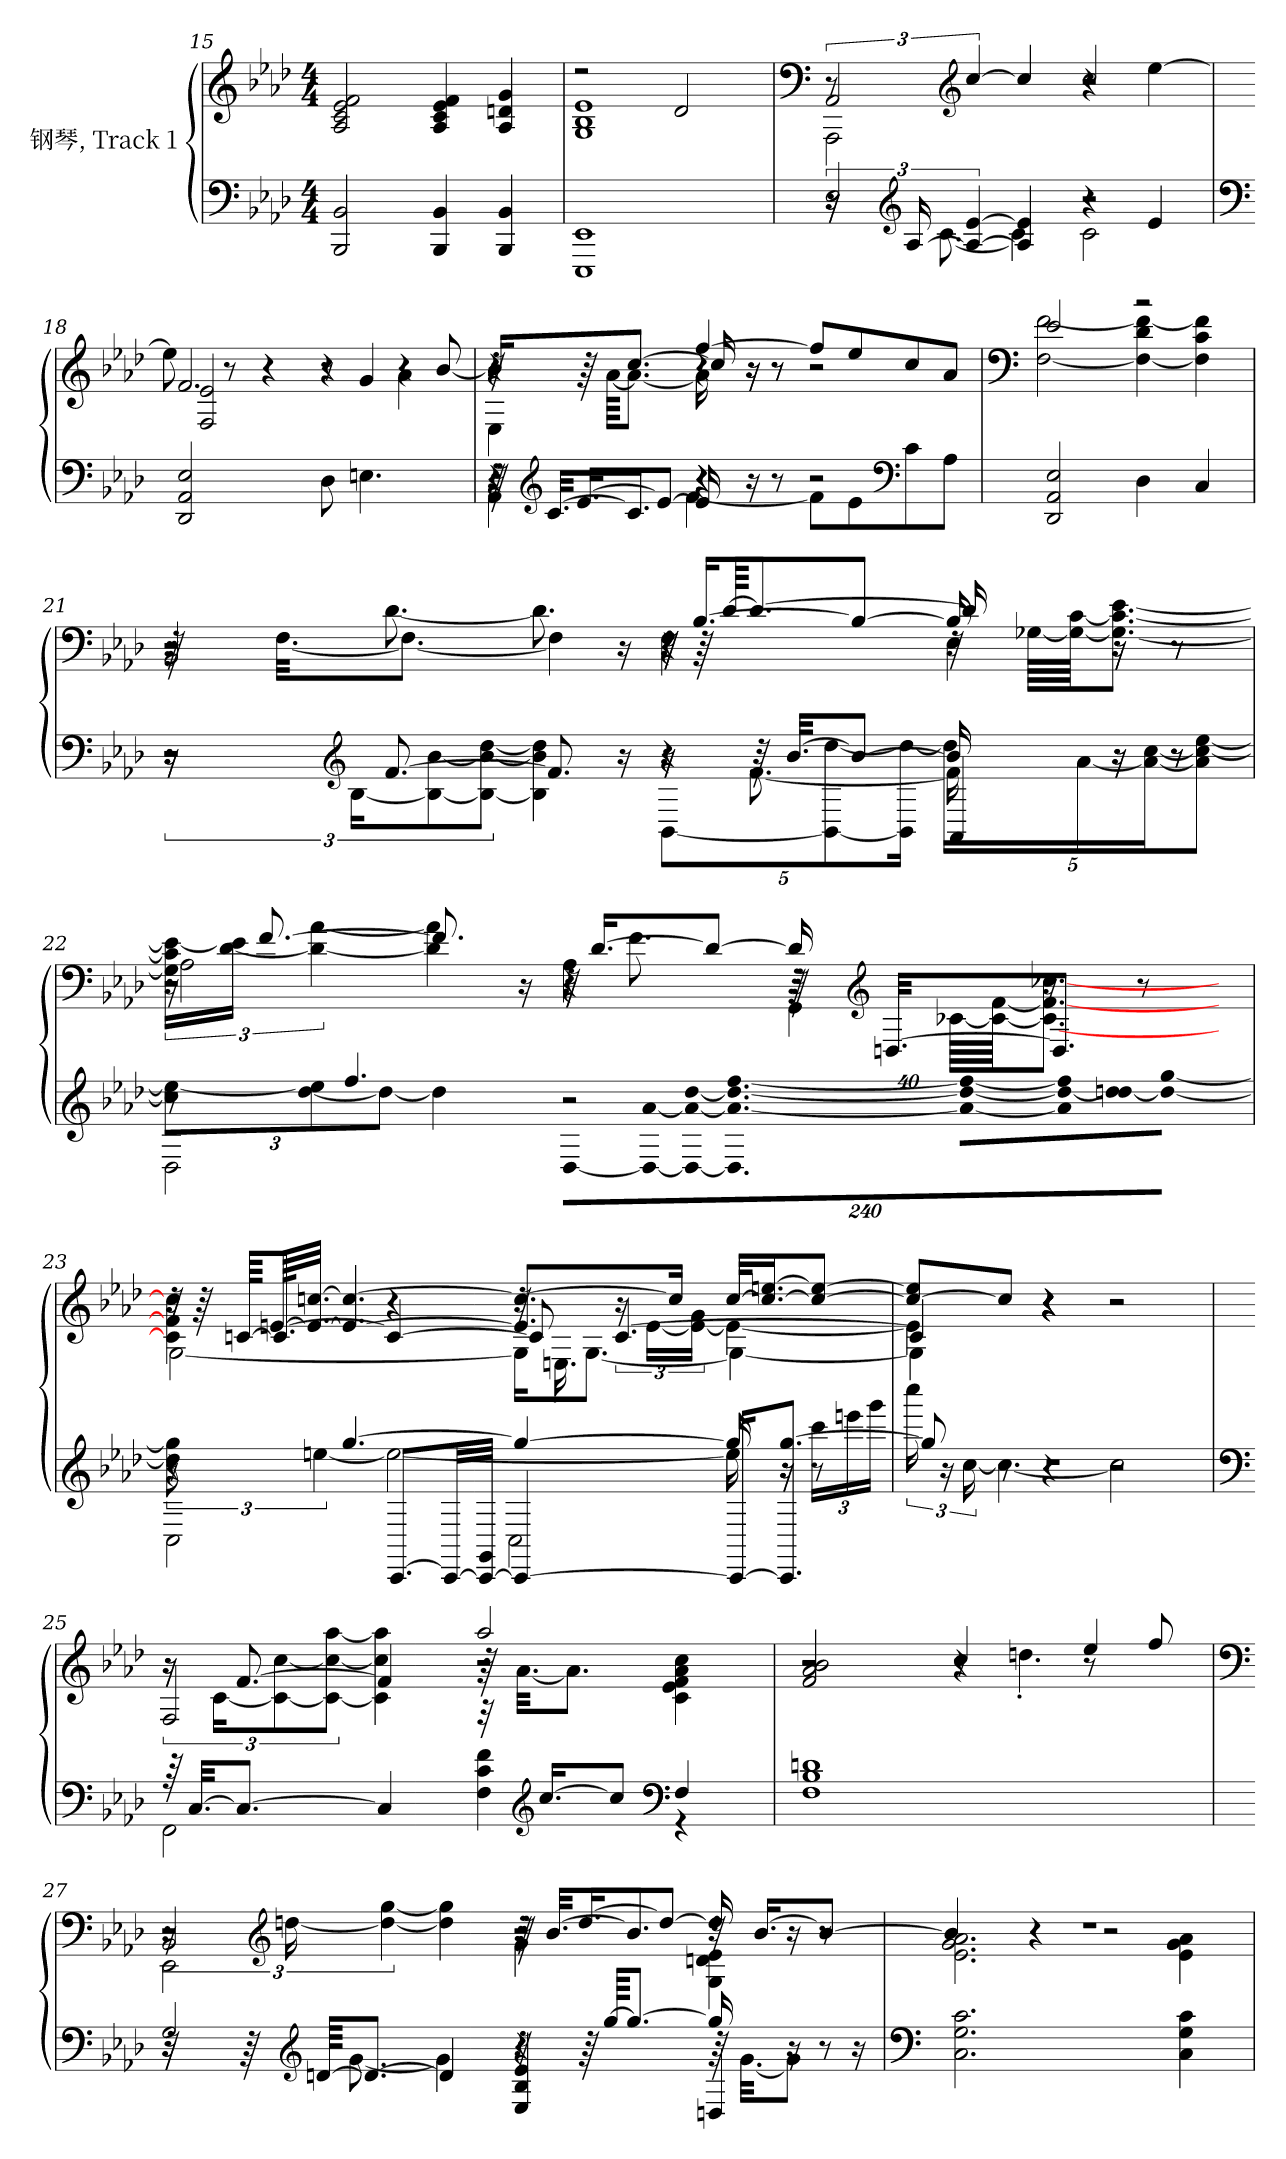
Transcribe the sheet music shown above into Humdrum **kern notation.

**kern	**kern
*part1	*part1
*staff2	*staff1
*I"钢琴, Track 1	*
*clefF4	*clefG2
*k[b-e-a-d-]	*k[b-e-a-d-]
*M4/4	*M4/4
=15	=15
2BBB-/ 2BB-/	2A-/ 2c/ 2e-/ 2f/
4BBB-/ 4BB-/	4A-/ 4c/ 4e-/ 4f/
4BBB-/ 4BB-/	4A-/ 4dn/ 4g/
=16	=16
*	*^
1EEE- 1EE-	2r	1G 1B- 1e-
.	2d-/	.
*	*v	*v
=17	=17
*	*clefF4
*^	*^
*	*^	*	*^
24r	16r	2E-/	12r	2AA-/	2AAA-\
*clefG2	*	*	*	*	*
[24A-/	.	.	.	.	.
.	[8.c\	.	.	.	.
*	*	*	*clefG2	*	*
6A-/_ [6e-/	.	.	[6cc/	.	.
4A-/] 4e-/]	4c\]	.	4cc/]	.	.
4r	2c\	2r	2r	2cc/	4r
4e-/	.	.	.	.	[4ee-\
*v	*v	*v	*	*	*
!!LO:LB:g=z	!!	!!
=18	=18	=18	=18
*clefF4	*	*	*
2DD-/ 2AA-/ 2E-/	2.f/	2F/ 2e-/	8ee-\]
.	.	.	8r
.	.	.	4r
8D-\	.	8r	4r
4.En\	.	4g/	.
.	4r	.	4a-\
.	.	[8b-/	.
=19	=19	=19	=19
*^	*	*	*^
*	*^	*	*	*	*
*	*	*^	*	*	*	*
32r	4r	64r	4AA-\	4r	32r	16b-/KL]	4E-\
*clefG2	*	*	*	*	*	*	*
.	.	[32.c/KKL	.	.	.	.	.
[16.e-/KL	.	.	.	.	64r	.	.
.	.	.	.	.	[64a-\KKKL	.	.
.	.	8.c/J]	.	.	8.a-\J_	[8.cc/J	.
8e-/J_	.	.	.	.	.	.	.
16e-/]	[4f\	4r	4r	[4ff/	16a-\]	16cc/]	4r
16r	.	.	.	.	16r	16r	.
8r	.	.	.	.	8r	8r	.
2r	8f\L]	2r	2r	8ff/L]	2r	2r	2r
.	8e-\	.	.	8ee-/	.	.	.
*clefF4	*	*	*	*	*	*	*
.	8c\	.	.	8cc/	.	.	.
.	8A-\J	.	.	8a-/J	.	.	.
*v	*v	*v	*v	*	*	*	*
*	*v	*v	*v	*v
=20	=20
*	*clefF4
*	*^
2DD-/ 2AA-/ 2E-/	2e-/	[2F\ [2f\
4D-\	2r	4F\_ 4d-\ 4f\_
4C/	.	4F\] 4c\ 4f\]
!!LO:LB:g=z
=21	=21	=21
*^	*^	*
*	*^	*	*	*^
*	*	*^	*	*	*	*
2r	24r	16r	2r	2BB-/	16r	2r	64r
.	.	.	.	.	.	.	[32.F\KKL
*clefG2	*	*	*	*	*	*	*
.	[24B-\KL	.	.	.	.	.	.
.	.	[8.f/	.	.	[8.d-\	.	8.F\J_
.	12B-\_ [12b-\	.	.	.	.	.	.
.	12B-\_ 12b-\_ [12dd-\J	.	.	.	.	.	.
.	4B-\] 4b-\] 4dd-\]	8.f/]	.	.	8.d-\]	.	4F\]
.	.	16r	.	.	16r	.	.
*	*Xbrackettup	*	*	*	*	*	*
16r	[10BB-\L	4r	16r	32r	4r	32r	4F\
.	.	.	.	[16.B-/KL	.	64r	.
.	.	.	.	.	.	[64d-/KKKL	.
64r	.	.	[8.f\	.	.	8.d-/J_	.
[32.b-/KKL	.	.	.	.	.	.	.
.	10BB-\_ [10dd-\	.	.	.	.	.	.
8b-/J_	.	.	.	8B-/J_	.	.	.
.	20BB-\] 20dd-\_Jk	.	.	.	.	.	.
16b-/]	20dd-\LL]	4AA-/	16f\]	16B-/]	32r	16d-/]	4E-\
.	.	.	.	.	[64G-X\LLLL	.	.
.	.	.	.	.	64G-\_ [64c\JJJ	.	.
.	[20a-\	.	.	.	.	.	.
16r	.	.	16r	16r	8.G-\_ 8.c\_ [8.e-\J	16r	.
.	20a-\_ [20cc\J	.	.	.	.	.	.
8r	.	.	8r	8r	.	8r	.
.	10a-\] 10cc\_ [10ee-\J	.	.	.	.	.	.
!!LO:LB:g=z	!!	!!	!!
=22	=22	=22	=22	=22	=22	=22	=22
1r	12cc\] 12ee-\_L	8r	2D-\	16r	24G-\] 24c\] 24e-\_LL	2r	2A-\
.	.	.	.	.	[24d-\ 24e-\]JJ	.	.
.	.	.	.	[8.f/	.	.	.
.	[12dd-\ 12ee-\]	.	.	.	6d-\_ [6a-\	.	.
.	.	4.ff/	.	.	.	.	.
.	12dd-\J_	.	.	.	.	.	.
.	4dd-\]	.	.	8.f/]	4d-\] 4a-\]	.	.
.	.	.	.	16r	.	.	.
!	!LO:N:vis=16	!	!	!	!	!	!
.	[1920%137D-\LL	2r	2r	32r	16r	4r	4A-\
.	.	.	.	[16.d-/KL	.	.	.
.	.	.	.	.	8.f\	.	.
!	!LO:N:vis=32	!	!	!	!	!	!
.	640%23D-\_ [640%23a-\L	.	.	.	.	.	.
!	!LO:N:vis=32	!	!	!	!	!	!
.	640%23D-\_ 640%23a-\_ [640%23dd-\J	.	.	.	.	.	.
.	.	.	.	8d-/J_	.	.	.
!	!LO:N:vis=16.	!	!	!	!	!	!
.	960%103D-\] 960%103a-\_ 960%103dd-\_ [960%103ff\JJ	.	.	.	.	.	.
.	.	.	.	16d-/]	32r	64r	4GG\
!	!LO:N:vis=32	!	!	!	!	!	!
.	640%23a-\_ 640%23dd-\_ 640%23ff\_LLL	.	.	.	.	.	.
*	*	*	*	*clefG2	*	*	*
.	.	.	.	.	.	[32.Dn/KKL	.
.	.	.	.	.	[64c-X\LLLL	.	.
!	!LO:N:vis=32	!	!	!	!	!	!
.	640%23a-\] 640%23dd-\_ 640%23ff\]	.	.	.	.	.	.
.	.	.	.	.	64c-\_ [64f\JJJ	.	.
.	.	.	.	16r	8.c-\_ 8.f\_ [8.cc-X\J	8.D/J]	.
!	!LO:N:vis=32	!	!	!	!	!	!
.	640%23dd-\] [640%23ddn\JJ	.	.	.	.	.	.
!	!LO:N:vis=8	!	!	!	!	!	!
.	960%137dd\_ [960%137gg\J	.	.	.	.	.	.
.	.	.	.	8r	.	.	.
960ryy	.	960ryy	960ryy	960ryy	960ryy	960ryy	960ryy
!!LO:LB:g=z	!!	!!	!!
=23	=23	=23	=23	=23	=23	=23	=23
*	*brackettup	*	*	*	*	*	*
8r	12dd\] 12gg\]	4r	2C\	16r	4c-\] 4f\] 4cc-\]	32r	[2G\
.	.	.	.	.	.	64r	.
.	.	.	.	.	.	[64cn/KKKL	.
.	.	.	.	[64en/KLLL	.	8.c/J_	.
.	.	.	.	32.e/_ [32.ccn/JJJ	.	.	.
.	[6een\	.	.	.	.	.	.
[4.gg/	.	.	.	4.e/_ 4.cc/_	.	.	.
.	2ee\_	[8.CC/L	.	.	4r	4c/_	.
.	.	32CC/LL_	.	.	.	.	.
.	.	32CC/_ 32GG/JJJ	.	.	.	.	.
4gg/_	.	4CC/_	2C\	8.e/] 8.cc/_L	32r	8c/]	16G\KL]
.	.	.	.	.	16.En'\	.	.
.	.	.	.	.	.	.	[8.G\J
.	.	.	.	.	24r	[4.c/	.
.	.	.	.	.	[24e\LL	.	.
.	.	.	.	16cc/Jk]	.	.	.
.	.	.	.	.	24e\_ 24g\JJ	.	.
16gg/]	16ee\]	16CC/KL_	.	[32cc/KLL	4e\_	.	4G\_
.	.	.	.	16.cc/_ [16.een/J	.	.	.
16r	16r	8.CC/] [8.gg/J	.	.	.	.	.
*	*Xbrackettup	*	*	*	*	*	*
8r	24ccc\LL	.	.	8cc/_ 8ee/_J	.	.	.
.	24eeen\	.	.	.	.	.	.
.	24ggg\JJ	.	.	.	.	.	.
*	*v	*v	*v	*	*	*	*
!!LO:PB:g=z	!!	!!	!!
=24	=24	=24	=24	=24	=24
*	*brackettup	*	*	*	*
*	*^	*	*	*	*
1r	24cccc\	8gg/]	8cc/_ 8ee/]L	4e\]	4c/]	4G\]
.	24r	.	.	.	.	.
.	[24cc\	.	.	.	.	.
.	4.cc\_	8r	8cc/J]	.	.	.
.	.	4r	4r	4r	4r	4r
.	2cc\]	2r	2r	2r	2r	2r
*v	*v	*v	*	*	*	*
*	*v	*v	*v	*v
=25	=25
*clefF4	*
*^	*^
*	*	*	*^
64r	2FF\	16r	24r	2F/
[32.C/KKL	.	.	.	.
.	.	.	[24c\KL	.
8.C/J_	.	[8.f/	.	.
.	.	.	12c\_ [12cc\	.
.	.	.	12c\_ 12cc\_ [12aa-\J	.
4C/]	.	4f/]	4c\] 4cc\] 4aa-\]	.
32r	4F\ 4c\ 4f\	2aa-/	64r	2r
.	.	.	[32.a-\KKL	.
*clefG2	*	*	*	*
[16.cc/KL	.	.	.	.
.	.	.	8.a-\J]	.
8cc/J]	.	.	.	.
*clefF4	*	*	*	*
4F/	4r	.	4c\ 4e-\ 4f\ 4a-\ 4cc\	.
*v	*v	*	*	*
=26	=26	=26	=26
1F 1B- 1dn	2r	2r	2f/ 2a-/ 2b-/
.	4cc/	8r	4r
.	.	4.ddn'\	.
.	4ee-/	.	8r
.	.	.	8ff/
*	*v	*v	*v
!!LO:LB:g=z
=27	=27
*	*clefF4
*^	*^
*	*^	*	*^
*	*	*	*	*	*^
32r	16r	2G/	2r	24r	2BB-/	2EE-\
64r	.	.	.	.	.	.
*	*	*	*clefG2	*	*	*
.	.	.	.	[24ddn\	.	.
*clefG2	*	*	*	*	*	*
[64dn/KKKL	.	.	.	.	.	.
8.d/J_	[8.g\	.	.	.	.	.
.	.	.	.	6dd\_ [6gg\	.	.
4d/]	4g\]	.	.	4dd\] 4gg\]	.	.
32r	4r	4E-/ 4B-/ 4e-/	32r	2r	64r	4g\
.	.	.	.	.	[32.b-/KKL	.
64r	.	.	[16.dd/KL	.	.	.
[64gg/KKKL	.	.	.	.	.	.
8.gg/J_	.	.	.	.	8.b-/J]	.
.	.	.	8dd/J_	.	.	.
16gg/]	64r	4Dn/	16dd/]	.	32r	4G\ 4dn\ 4e-\
.	[32.g\KKL	.	.	.	.	.
.	.	.	.	.	[16.b-/KL	.
16r	8g\J]	.	16r	.	.	.
8r	.	.	8r	.	8b-/J_	.
.	16r	.	.	.	.	.
*v	*v	*v	*	*	*	*
*	*v	*v	*v	*v
=28	=28
*clefF4	*
*	*^
*	*	*^
2.C\ 2.G\ 2.c\	1r	2.e-\ 2.g\ 2.a-\	4b-/]
.	.	.	4r
.	.	.	2r
4C\ 4G\ 4c\	.	4e-\ 4g\ 4a-\	.
*	*v	*v	*v
=	=
*-	*-
